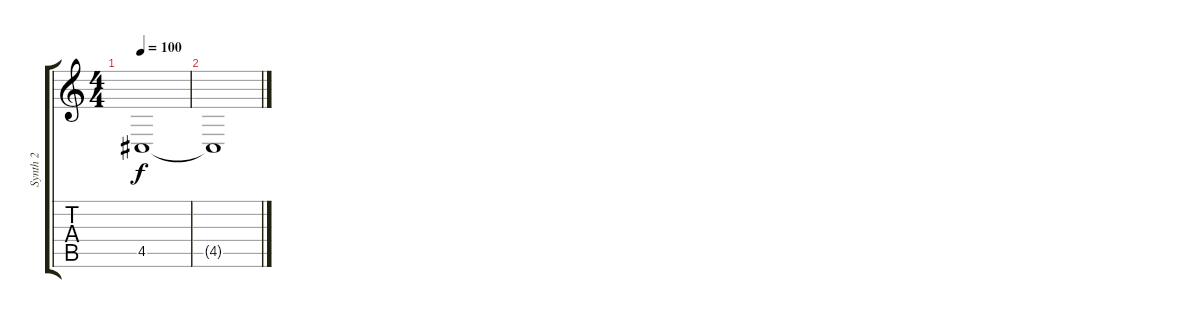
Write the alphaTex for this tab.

\track ("Synth 2" "Synth 2") {instrument lead2sawtooth}
\staff {score tabs}
\tuning (E4 B3 G3 D3 A2 E2) {hide}
\ts (4 4)
\tempo 100
\clef g2
\ks c
4.5{t}.1{dy f} |
4.5{t}.1
